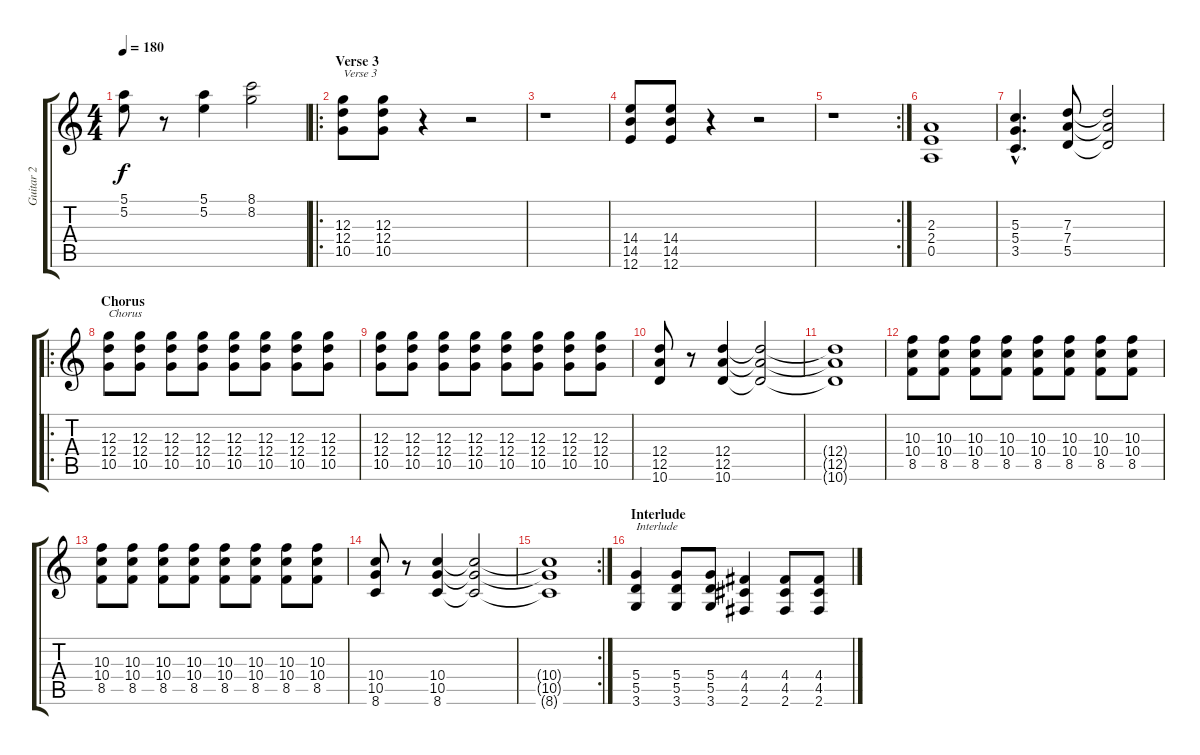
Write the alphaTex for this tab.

\track ("Guitar 2" "Guitar 2") {instrument distortionguitar}
\staff {score tabs}
\tuning (E4 B3 G3 D3 A2 E2) {hide}
\ts (4 4)
\tempo 180
\clef g2
\ks c
(5.1 5.2).8{dy f} r.8 (5.1 5.2).4 (8.1 8.2).2 |
\ro
\section ("" "Verse 3")
(12.3 12.4 10.5).8{txt "Verse 3"} (12.3 12.4 10.5).8 r.4 r.2 |
r.1 |
(14.4 14.5 12.6).8 (14.4 14.5 12.6).8 r.4 r.2 |
\rc 2
r.1 |
(2.3 2.4 0.5).1 |
(5.3{hac} 5.4{hac} 3.5{hac}).4{d} (7.3 7.4 5.5).8 (7.3{t} 7.4{t} 5.5{t}).2 |
\ro
\section ("" "Chorus")
(12.3 12.4 10.5).8{txt "Chorus"} (12.3 12.4 10.5).8 (12.3 12.4 10.5).8 (12.3 12.4 10.5).8 (12.3 12.4 10.5).8 (12.3 12.4 10.5).8 (12.3 12.4 10.5).8 (12.3 12.4 10.5).8 |
(12.3 12.4 10.5).8 (12.3 12.4 10.5).8 (12.3 12.4 10.5).8 (12.3 12.4 10.5).8 (12.3 12.4 10.5).8 (12.3 12.4 10.5).8 (12.3 12.4 10.5).8 (12.3 12.4 10.5).8 |
(12.4 12.5 10.6).8 r.8 (12.4 12.5 10.6).4 (12.4{t} 12.5{t} 10.6{t}).2 |
(12.4{t} 12.5{t} 10.6{t}).1 |
(10.3 10.4 8.5).8 (10.3 10.4 8.5).8 (10.3 10.4 8.5).8 (10.3 10.4 8.5).8 (10.3 10.4 8.5).8 (10.3 10.4 8.5).8 (10.3 10.4 8.5).8 (10.3 10.4 8.5).8 |
(10.3 10.4 8.5).8 (10.3 10.4 8.5).8 (10.3 10.4 8.5).8 (10.3 10.4 8.5).8 (10.3 10.4 8.5).8 (10.3 10.4 8.5).8 (10.3 10.4 8.5).8 (10.3 10.4 8.5).8 |
(10.4 10.5 8.6).8 r.8 (10.4 10.5 8.6).4 (10.4{t} 10.5{t} 8.6{t}).2 |
\rc 2
(10.4{t} 10.5{t} 8.6{t}).1 |
\section ("" "Interlude")
(5.4 5.5 3.6).4{txt "Interlude"} (5.4 5.5 3.6).8 (5.4 5.5 3.6).8 (4.4 4.5 2.6).4 (4.4 4.5 2.6).8 (4.4 4.5 2.6).8
